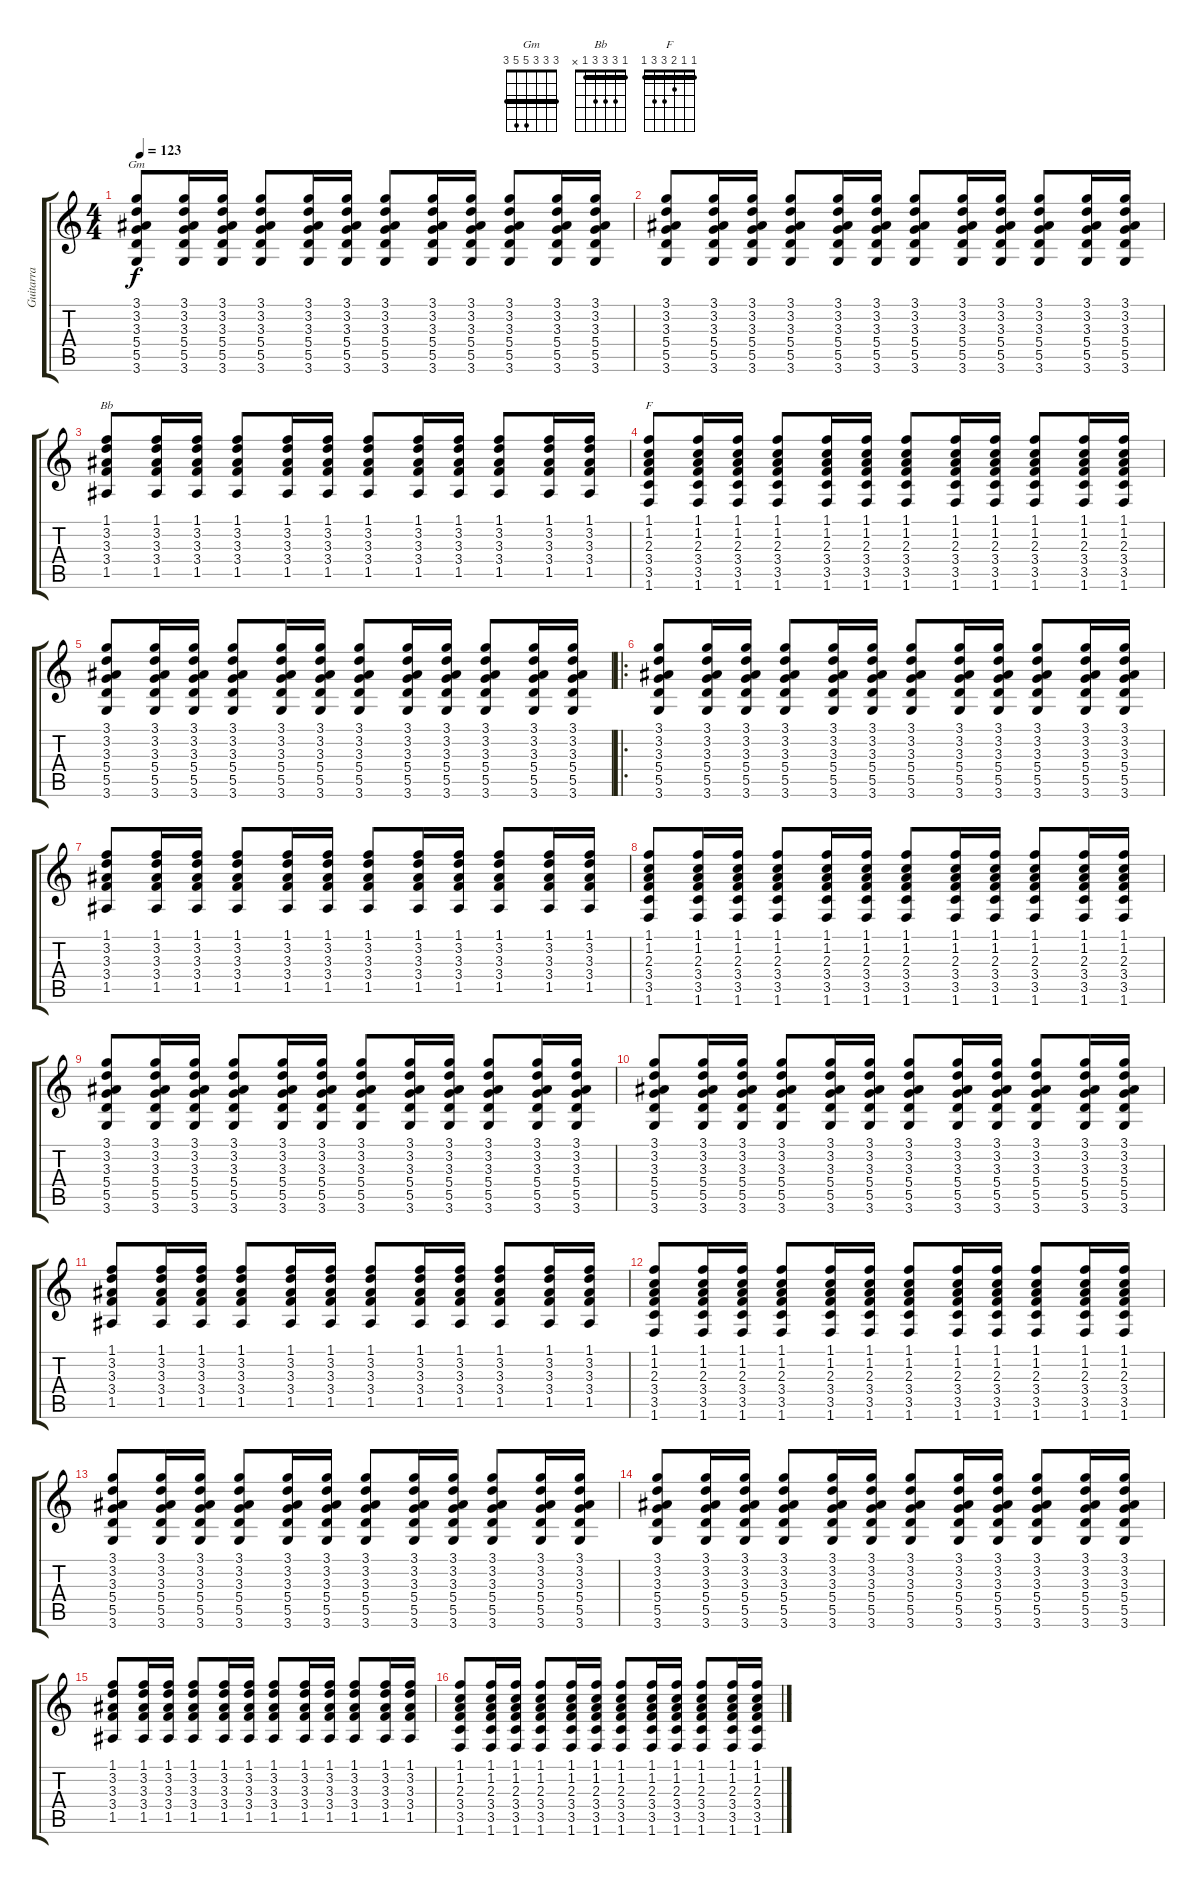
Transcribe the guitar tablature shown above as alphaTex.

\track ("Guitarra" "Guitarra") {instrument acousticguitarnylon}
\staff {score tabs}
\tuning (E4 B3 G3 D3 A2 E2) {hide}
\chord ("Gm" 3 3 3 5 5 3) {barre 3}
\chord ("Bb" 1 3 3 3 1 x) {barre 1}
\chord ("F" 1 1 2 3 3 1) {barre 1}
\ts (4 4)
\tempo 123
\clef g2
\ks c
(3.1 3.2 3.3 5.4 5.5 3.6).8{ch "Gm" dy f} (3.1 3.2 3.3 5.4 5.5 3.6).16 (3.1 3.2 3.3 5.4 5.5 3.6).16 (3.1 3.2 3.3 5.4 5.5 3.6).8 (3.1 3.2 3.3 5.4 5.5 3.6).16 (3.1 3.2 3.3 5.4 5.5 3.6).16 (3.1 3.2 3.3 5.4 5.5 3.6).8 (3.1 3.2 3.3 5.4 5.5 3.6).16 (3.1 3.2 3.3 5.4 5.5 3.6).16 (3.1 3.2 3.3 5.4 5.5 3.6).8 (3.1 3.2 3.3 5.4 5.5 3.6).16 (3.1 3.2 3.3 5.4 5.5 3.6).16 |
(3.1 3.2 3.3 5.4 5.5 3.6).8 (3.1 3.2 3.3 5.4 5.5 3.6).16 (3.1 3.2 3.3 5.4 5.5 3.6).16 (3.1 3.2 3.3 5.4 5.5 3.6).8 (3.1 3.2 3.3 5.4 5.5 3.6).16 (3.1 3.2 3.3 5.4 5.5 3.6).16 (3.1 3.2 3.3 5.4 5.5 3.6).8 (3.1 3.2 3.3 5.4 5.5 3.6).16 (3.1 3.2 3.3 5.4 5.5 3.6).16 (3.1 3.2 3.3 5.4 5.5 3.6).8 (3.1 3.2 3.3 5.4 5.5 3.6).16 (3.1 3.2 3.3 5.4 5.5 3.6).16 |
(1.1 3.2 3.3 3.4 1.5).8{ch "Bb"} (1.1 3.2 3.3 3.4 1.5).16 (1.1 3.2 3.3 3.4 1.5).16 (1.1 3.2 3.3 3.4 1.5).8 (1.1 3.2 3.3 3.4 1.5).16 (1.1 3.2 3.3 3.4 1.5).16 (1.1 3.2 3.3 3.4 1.5).8 (1.1 3.2 3.3 3.4 1.5).16 (1.1 3.2 3.3 3.4 1.5).16 (1.1 3.2 3.3 3.4 1.5).8 (1.1 3.2 3.3 3.4 1.5).16 (1.1 3.2 3.3 3.4 1.5).16 |
(1.1 1.2 2.3 3.4 3.5 1.6).8{ch "F"} (1.1 1.2 2.3 3.4 3.5 1.6).16 (1.1 1.2 2.3 3.4 3.5 1.6).16 (1.1 1.2 2.3 3.4 3.5 1.6).8 (1.1 1.2 2.3 3.4 3.5 1.6).16 (1.1 1.2 2.3 3.4 3.5 1.6).16 (1.1 1.2 2.3 3.4 3.5 1.6).8 (1.1 1.2 2.3 3.4 3.5 1.6).16 (1.1 1.2 2.3 3.4 3.5 1.6).16 (1.1 1.2 2.3 3.4 3.5 1.6).8 (1.1 1.2 2.3 3.4 3.5 1.6).16 (1.1 1.2 2.3 3.4 3.5 1.6).16 |
(3.1 3.2 3.3 5.4 5.5 3.6).8 (3.1 3.2 3.3 5.4 5.5 3.6).16 (3.1 3.2 3.3 5.4 5.5 3.6).16 (3.1 3.2 3.3 5.4 5.5 3.6).8 (3.1 3.2 3.3 5.4 5.5 3.6).16 (3.1 3.2 3.3 5.4 5.5 3.6).16 (3.1 3.2 3.3 5.4 5.5 3.6).8 (3.1 3.2 3.3 5.4 5.5 3.6).16 (3.1 3.2 3.3 5.4 5.5 3.6).16 (3.1 3.2 3.3 5.4 5.5 3.6).8 (3.1 3.2 3.3 5.4 5.5 3.6).16 (3.1 3.2 3.3 5.4 5.5 3.6).16 |
\ro
(3.1 3.2 3.3 5.4 5.5 3.6).8 (3.1 3.2 3.3 5.4 5.5 3.6).16 (3.1 3.2 3.3 5.4 5.5 3.6).16 (3.1 3.2 3.3 5.4 5.5 3.6).8 (3.1 3.2 3.3 5.4 5.5 3.6).16 (3.1 3.2 3.3 5.4 5.5 3.6).16 (3.1 3.2 3.3 5.4 5.5 3.6).8 (3.1 3.2 3.3 5.4 5.5 3.6).16 (3.1 3.2 3.3 5.4 5.5 3.6).16 (3.1 3.2 3.3 5.4 5.5 3.6).8 (3.1 3.2 3.3 5.4 5.5 3.6).16 (3.1 3.2 3.3 5.4 5.5 3.6).16 |
(1.1 3.2 3.3 3.4 1.5).8 (1.1 3.2 3.3 3.4 1.5).16 (1.1 3.2 3.3 3.4 1.5).16 (1.1 3.2 3.3 3.4 1.5).8 (1.1 3.2 3.3 3.4 1.5).16 (1.1 3.2 3.3 3.4 1.5).16 (1.1 3.2 3.3 3.4 1.5).8 (1.1 3.2 3.3 3.4 1.5).16 (1.1 3.2 3.3 3.4 1.5).16 (1.1 3.2 3.3 3.4 1.5).8 (1.1 3.2 3.3 3.4 1.5).16 (1.1 3.2 3.3 3.4 1.5).16 |
(1.1 1.2 2.3 3.4 3.5 1.6).8 (1.1 1.2 2.3 3.4 3.5 1.6).16 (1.1 1.2 2.3 3.4 3.5 1.6).16 (1.1 1.2 2.3 3.4 3.5 1.6).8 (1.1 1.2 2.3 3.4 3.5 1.6).16 (1.1 1.2 2.3 3.4 3.5 1.6).16 (1.1 1.2 2.3 3.4 3.5 1.6).8 (1.1 1.2 2.3 3.4 3.5 1.6).16 (1.1 1.2 2.3 3.4 3.5 1.6).16 (1.1 1.2 2.3 3.4 3.5 1.6).8 (1.1 1.2 2.3 3.4 3.5 1.6).16 (1.1 1.2 2.3 3.4 3.5 1.6).16 |
(3.1 3.2 3.3 5.4 5.5 3.6).8 (3.1 3.2 3.3 5.4 5.5 3.6).16 (3.1 3.2 3.3 5.4 5.5 3.6).16 (3.1 3.2 3.3 5.4 5.5 3.6).8 (3.1 3.2 3.3 5.4 5.5 3.6).16 (3.1 3.2 3.3 5.4 5.5 3.6).16 (3.1 3.2 3.3 5.4 5.5 3.6).8 (3.1 3.2 3.3 5.4 5.5 3.6).16 (3.1 3.2 3.3 5.4 5.5 3.6).16 (3.1 3.2 3.3 5.4 5.5 3.6).8 (3.1 3.2 3.3 5.4 5.5 3.6).16 (3.1 3.2 3.3 5.4 5.5 3.6).16 |
(3.1 3.2 3.3 5.4 5.5 3.6).8 (3.1 3.2 3.3 5.4 5.5 3.6).16 (3.1 3.2 3.3 5.4 5.5 3.6).16 (3.1 3.2 3.3 5.4 5.5 3.6).8 (3.1 3.2 3.3 5.4 5.5 3.6).16 (3.1 3.2 3.3 5.4 5.5 3.6).16 (3.1 3.2 3.3 5.4 5.5 3.6).8 (3.1 3.2 3.3 5.4 5.5 3.6).16 (3.1 3.2 3.3 5.4 5.5 3.6).16 (3.1 3.2 3.3 5.4 5.5 3.6).8 (3.1 3.2 3.3 5.4 5.5 3.6).16 (3.1 3.2 3.3 5.4 5.5 3.6).16 |
(1.1 3.2 3.3 3.4 1.5).8 (1.1 3.2 3.3 3.4 1.5).16 (1.1 3.2 3.3 3.4 1.5).16 (1.1 3.2 3.3 3.4 1.5).8 (1.1 3.2 3.3 3.4 1.5).16 (1.1 3.2 3.3 3.4 1.5).16 (1.1 3.2 3.3 3.4 1.5).8 (1.1 3.2 3.3 3.4 1.5).16 (1.1 3.2 3.3 3.4 1.5).16 (1.1 3.2 3.3 3.4 1.5).8 (1.1 3.2 3.3 3.4 1.5).16 (1.1 3.2 3.3 3.4 1.5).16 |
(1.1 1.2 2.3 3.4 3.5 1.6).8 (1.1 1.2 2.3 3.4 3.5 1.6).16 (1.1 1.2 2.3 3.4 3.5 1.6).16 (1.1 1.2 2.3 3.4 3.5 1.6).8 (1.1 1.2 2.3 3.4 3.5 1.6).16 (1.1 1.2 2.3 3.4 3.5 1.6).16 (1.1 1.2 2.3 3.4 3.5 1.6).8 (1.1 1.2 2.3 3.4 3.5 1.6).16 (1.1 1.2 2.3 3.4 3.5 1.6).16 (1.1 1.2 2.3 3.4 3.5 1.6).8 (1.1 1.2 2.3 3.4 3.5 1.6).16 (1.1 1.2 2.3 3.4 3.5 1.6).16 |
(3.1 3.2 3.3 5.4 5.5 3.6).8 (3.1 3.2 3.3 5.4 5.5 3.6).16 (3.1 3.2 3.3 5.4 5.5 3.6).16 (3.1 3.2 3.3 5.4 5.5 3.6).8 (3.1 3.2 3.3 5.4 5.5 3.6).16 (3.1 3.2 3.3 5.4 5.5 3.6).16 (3.1 3.2 3.3 5.4 5.5 3.6).8 (3.1 3.2 3.3 5.4 5.5 3.6).16 (3.1 3.2 3.3 5.4 5.5 3.6).16 (3.1 3.2 3.3 5.4 5.5 3.6).8 (3.1 3.2 3.3 5.4 5.5 3.6).16 (3.1 3.2 3.3 5.4 5.5 3.6).16 |
(3.1 3.2 3.3 5.4 5.5 3.6).8 (3.1 3.2 3.3 5.4 5.5 3.6).16 (3.1 3.2 3.3 5.4 5.5 3.6).16 (3.1 3.2 3.3 5.4 5.5 3.6).8 (3.1 3.2 3.3 5.4 5.5 3.6).16 (3.1 3.2 3.3 5.4 5.5 3.6).16 (3.1 3.2 3.3 5.4 5.5 3.6).8 (3.1 3.2 3.3 5.4 5.5 3.6).16 (3.1 3.2 3.3 5.4 5.5 3.6).16 (3.1 3.2 3.3 5.4 5.5 3.6).8 (3.1 3.2 3.3 5.4 5.5 3.6).16 (3.1 3.2 3.3 5.4 5.5 3.6).16 |
(1.1 3.2 3.3 3.4 1.5).8 (1.1 3.2 3.3 3.4 1.5).16 (1.1 3.2 3.3 3.4 1.5).16 (1.1 3.2 3.3 3.4 1.5).8 (1.1 3.2 3.3 3.4 1.5).16 (1.1 3.2 3.3 3.4 1.5).16 (1.1 3.2 3.3 3.4 1.5).8 (1.1 3.2 3.3 3.4 1.5).16 (1.1 3.2 3.3 3.4 1.5).16 (1.1 3.2 3.3 3.4 1.5).8 (1.1 3.2 3.3 3.4 1.5).16 (1.1 3.2 3.3 3.4 1.5).16 |
(1.1 1.2 2.3 3.4 3.5 1.6).8 (1.1 1.2 2.3 3.4 3.5 1.6).16 (1.1 1.2 2.3 3.4 3.5 1.6).16 (1.1 1.2 2.3 3.4 3.5 1.6).8 (1.1 1.2 2.3 3.4 3.5 1.6).16 (1.1 1.2 2.3 3.4 3.5 1.6).16 (1.1 1.2 2.3 3.4 3.5 1.6).8 (1.1 1.2 2.3 3.4 3.5 1.6).16 (1.1 1.2 2.3 3.4 3.5 1.6).16 (1.1 1.2 2.3 3.4 3.5 1.6).8 (1.1 1.2 2.3 3.4 3.5 1.6).16 (1.1 1.2 2.3 3.4 3.5 1.6).16
